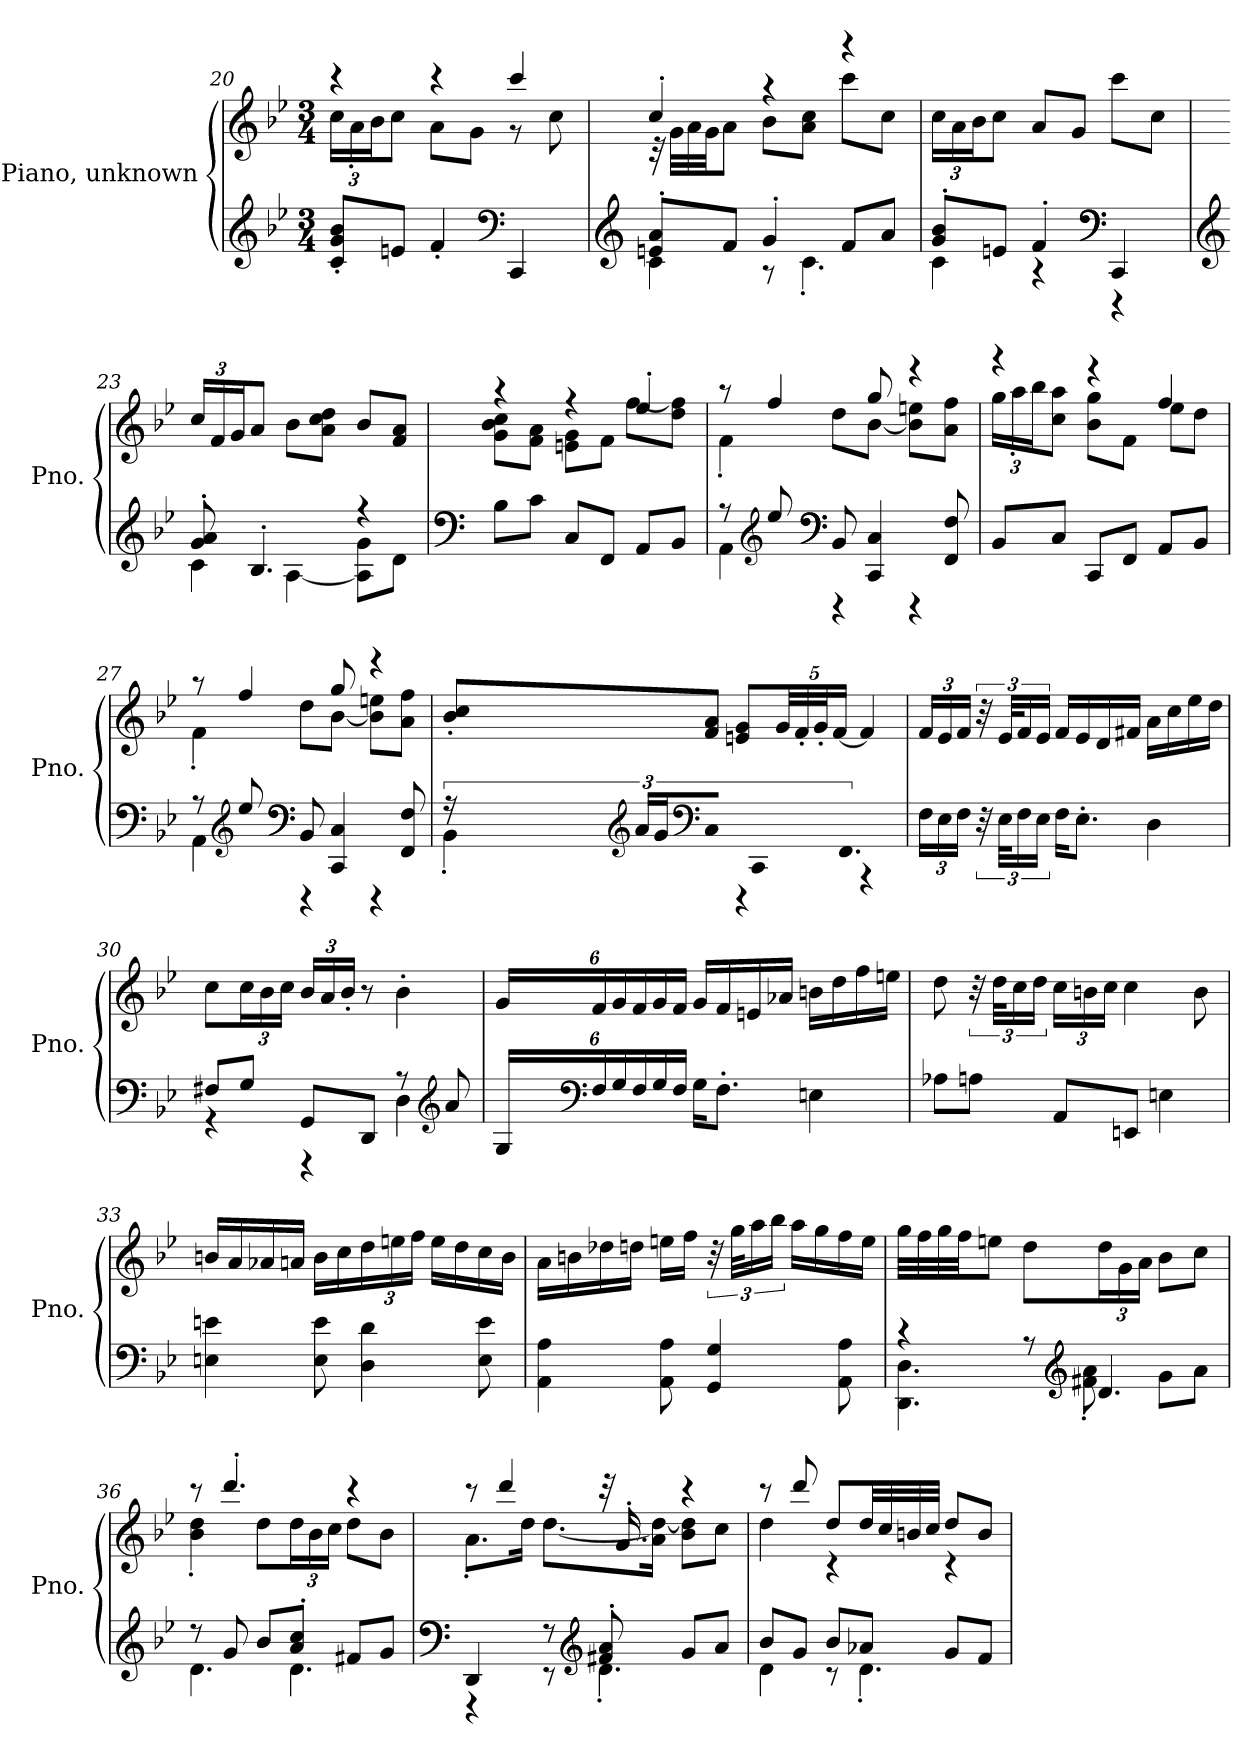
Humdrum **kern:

**kern	**kern
*part1	*part1
*staff2	*staff1
*I"Piano, unknown	*
*I'Pno.	*
*clefG2	*clefG2
*k[b-e-]	*k[b-e-]
*M3/4	*M3/4
=20	=20
*	*^
*	*	*Xbrackettup
8c/' 8g/' 8b-/'L	4r	24cc\LL
.	.	24a'\
.	.	24b-\J
8en/J	.	8cc\J
4f'/	4r	8a\L
.	.	8g\J
*clefF4	*	*
4CC/	4ccc/	8r
.	.	8cc\
!!LO:PB:g=z	!!
=21	=21	=21
*clefG2	*	*
*^	*	*
8en/' 8a/'L	4c\	4cc'/	32r
.	.	.	32g\LLL
.	.	.	32a\
.	.	.	32g\JJ
8f/J	.	.	8a\J
4g'/	8r	4r	8b-\L
.	4.c'\	.	8a\ 8cc\J
8f/L	.	4r	8ccc\L
8a/J	.	.	8cc\J
*	*	*v	*v
=22	=22	=22
8g/' 8b-/'L	4c\	24cc\LL
.	.	24a\
.	.	24b-\J
8en/J	.	8cc\J
4f'/	4r	8a/L
.	.	8g/J
*clefF4	*	*
4CC/	4r	8ccc\L
.	.	8cc\J
=23	=23	=23
*clefG2	*	*
8g/' 8a/'	4c\	24cc/LL
.	.	24f/
.	.	24g/J
4.B-'/	.	8a/J
.	[4A\	8b-\L
.	.	8a\ 8cc\ 8dd\J
4r	8A\] 8g\L	8b-/L
.	8d\J	8f/ 8a/J
*v	*v	*
=24	=24
*clefF4	*
*	*^
8B-\L	4r	8g\ 8b-\ 8cc\L
8c\J	.	8f\ 8a\J
8C/L	4r	8en\ 8g\L
8FF/J	.	8f\J
8AA/L	4ee-'/	[8ff\L
8BB-/J	.	8dd\ 8ff\]J
!!LO:LB:g=z	!!
=25	=25	=25
*^	*	*
8r	4AA\	8r	4f'\
*clefG2	*	*	*
8ee-/	.	4ff/	.
*clefF4	*	*	*
8BB-/	4r	.	8dd\L
4CC/ 4C/	.	8gg/	[8b-\J
.	4r	4r	8b-\] 8een\L
8FF/ 8F/	.	.	8a\ 8ff\J
*v	*v	*	*
=26	=26	=26
8BB-/L	4r	24gg\LL
.	.	24aa'\
.	.	24bb-\J
8C/J	.	8cc\ 8aa\J
8CC/L	4r	8b-\ 8gg\L
8FF/J	.	8f\J
8AA/L	4ff/	8ee-\L
8BB-/J	.	8dd\J
=27	=27	=27
*^	*	*
8r	4AA\	8r	4f'\
*clefG2	*	*	*
8ee-/	.	4ff/	.
*clefF4	*	*	*
8BB-/	4r	.	8dd\L
4CC/ 4C/	.	8gg/	[8b-\J
.	4r	4r	8b-\] 8een\L
8FF/ 8F/	.	.	8a\ 8ff\J
*	*	*v	*v
!!LO:LB:g=z
=28	=28	=28
24r	4BB-'\	8b-/' 8cc/'L
*clefG2	*	*
24a/LL	.	.
24g/J	.	.
*clefF4	*	*
8C/J	.	8f/ 8a/J
8CC/	4r	8en/ 8g/L
4.FF/	.	40g/LL
.	.	40f'/
.	.	40g'/J
.	.	[20f/JJ
.	4r	4f/]
*v	*v	*
=29	=29
*Xbrackettup	*
24F\LL	24f/LL
24E-\	24e-/
24F\JJ	24f/JJ
*brackettup	*brackettup
48r	48r
48E-\KLL	48e-/KLL
24F\	24f/
24E-\JJ	24e-/JJ
16F\KL	16f/LL
8.E-'\J	16e-/
.	16d/
.	16f#X/JJ
4D\	16a\LL
.	16cc\
.	16ee-\
.	16dd\JJ
=30	=30
*^	*
8F#X/L	4r	8cc\L
*	*	*Xbrackettup
8G/J	.	24cc\L
.	.	24b-\
.	.	24cc\JJ
8GG/L	4r	24b-/LL
.	.	24a/
.	.	24b-'/JJ
8DD/J	.	8r
8r	4D\	4b-'\
*clefG2	*	*
8a/	.	.
*v	*v	*
!!LO:LB:g=z
=31	=31
*Xbrackettup	*
24G/LL	24g/LL
*clefF4	*
24F/	24f/
24G/	24g/
24F/	24f/
24G/	24g/
24F/JJ	24f/JJ
16G\KL	16g/LL
8.F'\J	16f/
.	16en/
.	16a-X/JJ
4En\	16bn\LL
.	16dd\
.	16ff\
.	16een\JJ
=32	=32
8A-X\L	8dd\
*	*brackettup
8An\J	48r
.	48dd\KLL
.	24cc\
.	24dd\JJ
*	*Xbrackettup
8AA/L	24cc\LL
.	24bn\
.	24cc\JJ
8EEn/J	4cc\
4En\	.
.	8b\
=33	=33
4En\ 4en\	16bn/LL
.	16a/
.	16a-X/
.	16an/JJ
8E\ 8e\	16b\LL
.	16cc\
4D\ 4d\	24dd\
.	24een\
.	24ff\JJ
.	16ee\LL
.	16dd\
8E\ 8e\	16cc\
.	16b\JJ
!!LO:LB:g=z
=34	=34
4AA\ 4A\	16a\LL
.	16bn\
.	16dd-X\
.	16ddn\JJ
8AA\ 8A\	16een\LL
.	16ff\JJ
*	*brackettup
4GG/ 4G/	48r
.	48gg\KLL
.	24aa\
.	24bb-\JJ
.	16aa\LL
.	16gg\
8AA\ 8A\	16ff\
.	16ee\JJ
=35	=35
*^	*
4r	4.DD\ 4.D\	32gg\LLL
.	.	32ff\
.	.	32gg\
.	.	32ff\JJ
.	.	8een\J
8r	.	8dd\L
*clefG2	*	*
*	*	*Xbrackettup
4.d/	8f#X\' 8a\'	24dd\L
.	.	24g\
.	.	24a\JJ
.	8g\L	8b-\L
.	8a\J	8cc\J
=36	=36	=36
*	*	*^
8r	4.d\	8r	4b-\' 4dd\'
8g/	.	4.ddd'/	.
8b-/L	.	.	8dd\L
8a/' 8cc/'J	4.d\	.	24dd\L
.	.	.	24b-\
.	.	.	24cc\JJ
8f#X/L	.	4r	8dd\L
8g/J	.	.	8b-\J
!!LO:LB:g=z	!!
=37	=37	=37	=37
*clefF4	*	*	*
4DD/	4r	8r	8.a'\L
.	.	4ddd/	.
.	.	.	16dd\Jk
8r	8r	.	[8.dd\L
*clefG2	*	*	*
8f#X/' 8a/'	4.d'\	32r	.
.	.	16.g'/	.
.	.	.	16a\ 16dd\_Jk
8g/L	.	4r	8b-\ 8dd\]L
8a/J	.	.	8cc\J
=38	=38	=38	=38
8b-/L	4d\	8r	4dd\
8g/J	.	8ddd/	.
8b-/L	8r	8dd/L	4r
8a-X/J	4.d'\	32dd/LL	.
.	.	32cc/	.
.	.	32bn/	.
.	.	32cc/JJJ	.
8g/L	.	8dd/L	4r
8f/J	.	8b/J	.
*v	*v	*	*
*	*v	*v
=	=
*-	*-
